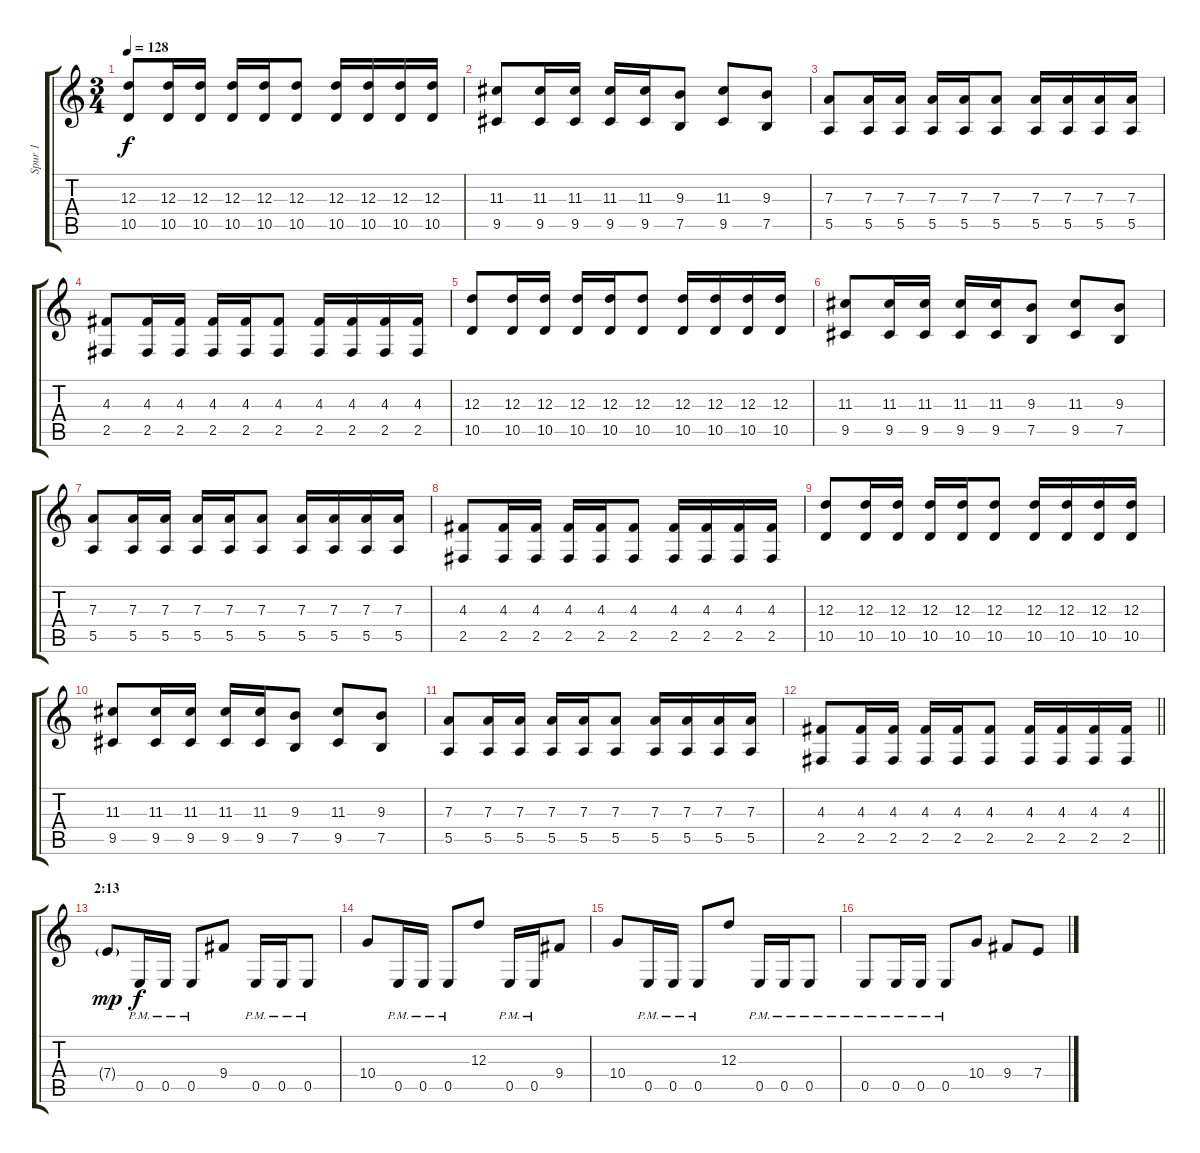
\track ("Spur 1" "Spur 1") {instrument distortionguitar}
\staff {score tabs}
\tuning (B3 Gb3 D3 A2 E2 B1) {hide}
\ts (3 4)
\tempo 128
\clef g2
\ks c
(12.3 10.5).8{dy f} (12.3 10.5).16 (12.3 10.5).16 (12.3 10.5).16 (12.3 10.5).16 (12.3 10.5).8 (12.3 10.5).16 (12.3 10.5).16 (12.3 10.5).16 (12.3 10.5).16 |
(11.3 9.5).8 (11.3 9.5).16 (11.3 9.5).16 (11.3 9.5).16 (11.3 9.5).16 (9.3 7.5).8 (11.3 9.5).8 (9.3 7.5).8 |
(7.3 5.5).8 (7.3 5.5).16 (7.3 5.5).16 (7.3 5.5).16 (7.3 5.5).16 (7.3 5.5).8 (7.3 5.5).16 (7.3 5.5).16 (7.3 5.5).16 (7.3 5.5).16 |
(4.3 2.5).8 (4.3 2.5).16 (4.3 2.5).16 (4.3 2.5).16 (4.3 2.5).16 (4.3 2.5).8 (4.3 2.5).16 (4.3 2.5).16 (4.3 2.5).16 (4.3 2.5).16 |
(12.3 10.5).8 (12.3 10.5).16 (12.3 10.5).16 (12.3 10.5).16 (12.3 10.5).16 (12.3 10.5).8 (12.3 10.5).16 (12.3 10.5).16 (12.3 10.5).16 (12.3 10.5).16 |
(11.3 9.5).8 (11.3 9.5).16 (11.3 9.5).16 (11.3 9.5).16 (11.3 9.5).16 (9.3 7.5).8 (11.3 9.5).8 (9.3 7.5).8 |
(7.3 5.5).8 (7.3 5.5).16 (7.3 5.5).16 (7.3 5.5).16 (7.3 5.5).16 (7.3 5.5).8 (7.3 5.5).16 (7.3 5.5).16 (7.3 5.5).16 (7.3 5.5).16 |
(4.3 2.5).8 (4.3 2.5).16 (4.3 2.5).16 (4.3 2.5).16 (4.3 2.5).16 (4.3 2.5).8 (4.3 2.5).16 (4.3 2.5).16 (4.3 2.5).16 (4.3 2.5).16 |
(12.3 10.5).8 (12.3 10.5).16 (12.3 10.5).16 (12.3 10.5).16 (12.3 10.5).16 (12.3 10.5).8 (12.3 10.5).16 (12.3 10.5).16 (12.3 10.5).16 (12.3 10.5).16 |
(11.3 9.5).8 (11.3 9.5).16 (11.3 9.5).16 (11.3 9.5).16 (11.3 9.5).16 (9.3 7.5).8 (11.3 9.5).8 (9.3 7.5).8 |
(7.3 5.5).8 (7.3 5.5).16 (7.3 5.5).16 (7.3 5.5).16 (7.3 5.5).16 (7.3 5.5).8 (7.3 5.5).16 (7.3 5.5).16 (7.3 5.5).16 (7.3 5.5).16 |
\barLineRight lightlight
(4.3 2.5).8 (4.3 2.5).16 (4.3 2.5).16 (4.3 2.5).16 (4.3 2.5).16 (4.3 2.5).8 (4.3 2.5).16 (4.3 2.5).16 (4.3 2.5).16 (4.3 2.5).16 |
\section ("" "2:13")
7.4{g}.8{dy mp balance 13} 0.5{pm}.16{dy f} 0.5{pm}.16 0.5{pm}.8 9.4.8 0.5{pm}.16 0.5{pm}.16 0.5{pm}.8 |
10.4.8 0.5{pm}.16 0.5{pm}.16 0.5{pm}.8 12.3.8 0.5{pm}.16 0.5{pm}.16 9.4.8 |
10.4.8 0.5{pm}.16 0.5{pm}.16 0.5{pm}.8 12.3.8 0.5{pm}.16 0.5{pm}.16 0.5{pm}.8 |
0.5{pm}.8 0.5{pm}.16 0.5{pm}.16 0.5{pm}.8 10.4.8 9.4.8 7.4.8
